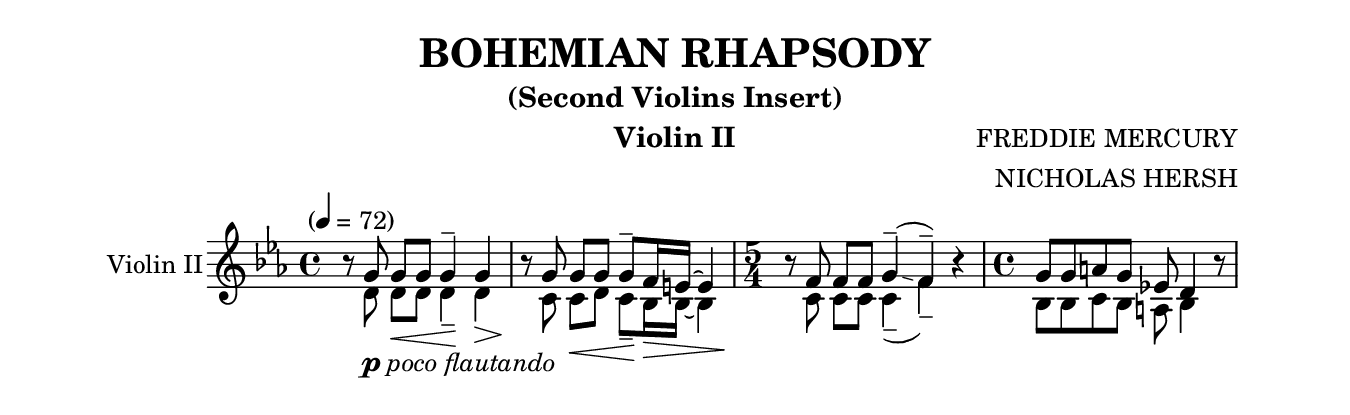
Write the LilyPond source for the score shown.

\version "2.24.0"
\language "english"
#(set-default-paper-size "arch a")
#(set-global-staff-size 22)

\paper {
  top-margin = 1.0\in
  left-margin = 0.75\in
  right-margin = 0.75\in
  bottom-margin = 1.0\in
  %oddHeaderMarkup = \markup \fill-line {
    %\fromproperty #'header:title
    %" "
    %\fromproperty #'header:instrumentName
    %" "
    % \on-the-fly #print-page-number-check-first
    %\fromproperty #'page:page-number-string
  %}
  evenHeaderMarkup = \markup \fill-line {
    % \on-the-fly #print-page-number-check-first
    \fromproperty #'page:page-number-string
    " "
    \fromproperty #'header:title
    " "
    \fromproperty #'header:instrument
  }
  page-breaking = #ly:page-turn-breaking
}

\header {
  title = "BOHEMIAN RHAPSODY"
  subtitle = "(Second Violins Insert)"
  composer = "FREDDIE MERCURY"
  arranger = "NICHOLAS HERSH"
  instrument = "Violin II"
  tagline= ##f
}

violin_II = 
  \relative c'' {
  \clef "treble"
  \key ef \major
  \time 4/4
  \tempo "" 4 = 72
  % % \override TupletBracket.tuplet-slur = ##t
  % \override TupletBracket.bracket-visibility = ##f
  % \set Score.alternativeNumberingStyle = #'numbers
  % \set Score.rehearsalMarkFormatter = #format-mark-box-numbers
  << { r8 g_\markup{ \dynamic p \italic "poco flautando" } g[\< g] g4--\! g\> | r8\! g g[\< g] g--\! f16\> e!~ e4 | \time 5/4 r8\! f f f g4--(\glissando f--) r4 | \time 4/4 g8 g a g ef! d4 r8 | } \\
     { r8 d d[ d] d4-- d | r8 c c[ d] c-- bf16 bf~ bf4 | \time 5/4 r8 c c c c4(-- f)-- r4 | \time 4/4 bf,8 bf c bf a bf4 r8 | } >>
 
}

\score {
  \new Staff = "Staff_violin" \with { 
    instrumentName = "Violin II"
    \consists Merge_rests_engraver
    % \consists "Page_turn_engraver" 
  }
  \violin_II
  \layout { }
}
